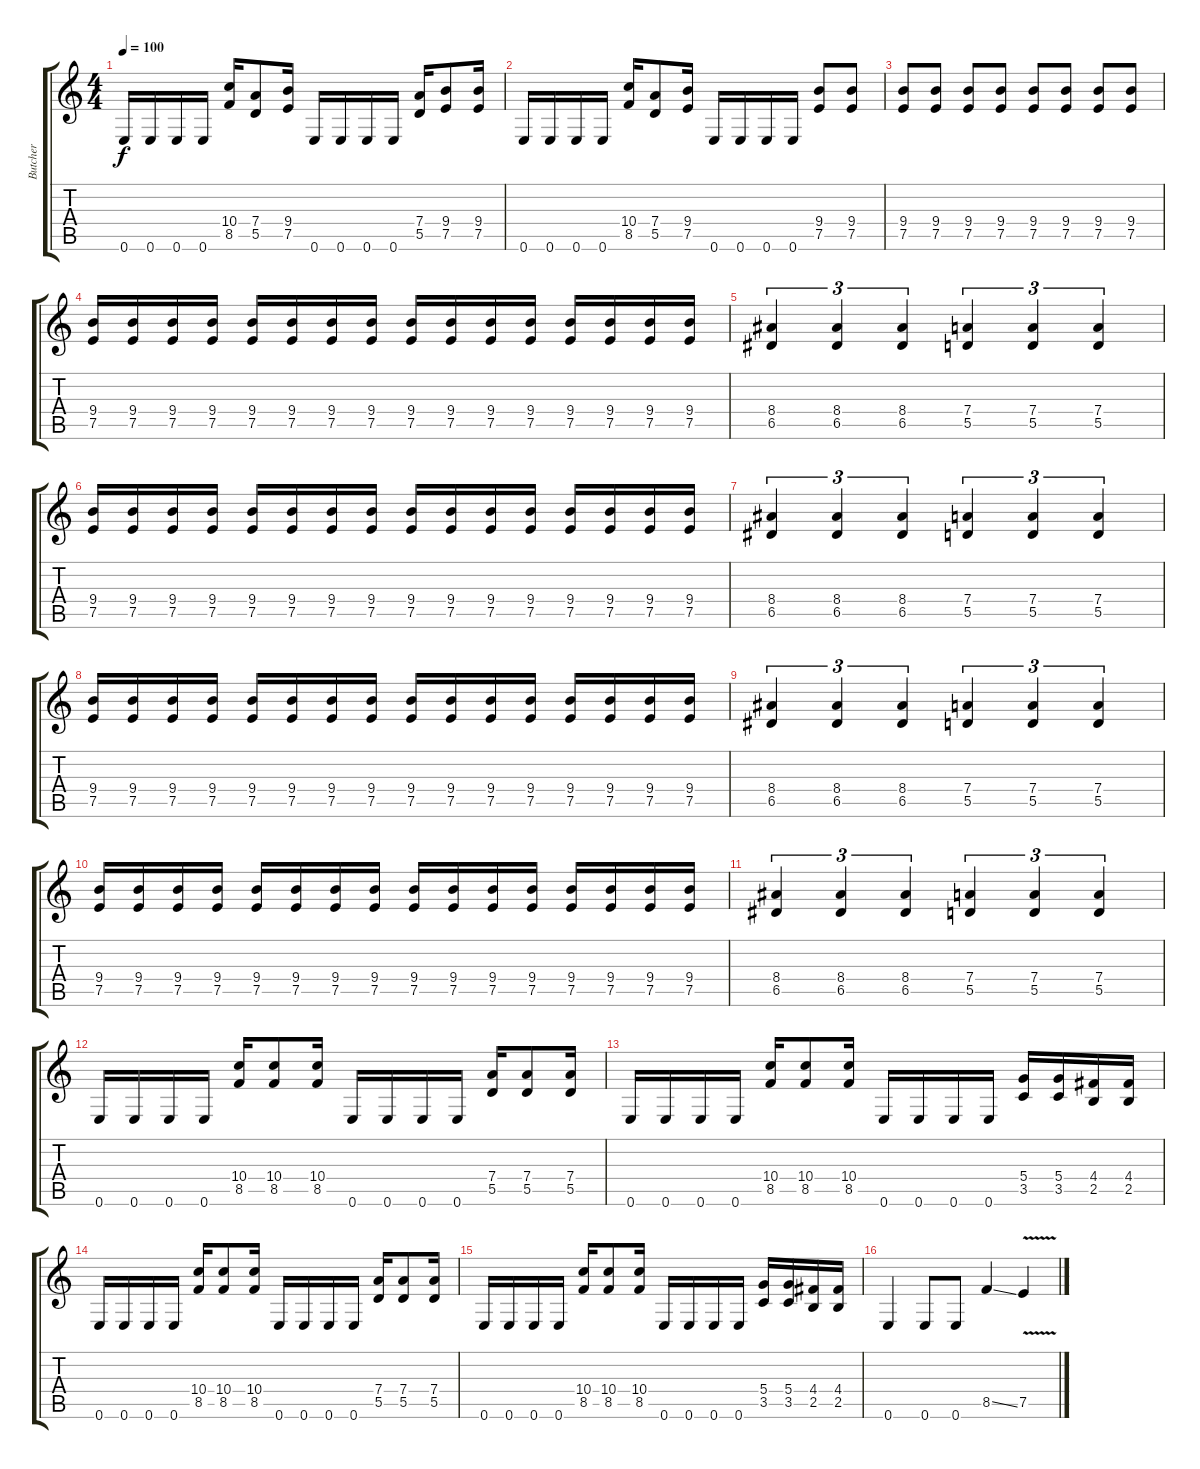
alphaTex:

\track ("Butcher " "Butcher ") {instrument distortionguitar}
\staff {score tabs}
\tuning (E4 B3 G3 D3 A2 E2) {hide}
\ts (4 4)
\tempo 100
\clef g2
\ks c
0.6.16{dy f} 0.6.16 0.6.16 0.6.16 (10.4 8.5).16 (7.4 5.5).8 (9.4 7.5).16 0.6.16 0.6.16 0.6.16 0.6.16 (7.4 5.5).16 (9.4 7.5).8 (9.4 7.5).16 |
0.6.16 0.6.16 0.6.16 0.6.16 (10.4 8.5).16 (7.4 5.5).8 (9.4 7.5).16 0.6.16 0.6.16 0.6.16 0.6.16 (9.4 7.5).8 (9.4 7.5).8 |
(9.4 7.5).8 (9.4 7.5).8 (9.4 7.5).8 (9.4 7.5).8 (9.4 7.5).8 (9.4 7.5).8 (9.4 7.5).8 (9.4 7.5).8 |
(9.4 7.5).16 (9.4 7.5).16 (9.4 7.5).16 (9.4 7.5).16 (9.4 7.5).16 (9.4 7.5).16 (9.4 7.5).16 (9.4 7.5).16 (9.4 7.5).16 (9.4 7.5).16 (9.4 7.5).16 (9.4 7.5).16 (9.4 7.5).16 (9.4 7.5).16 (9.4 7.5).16 (9.4 7.5).16 |
(8.4 6.5).4{tu (3 2)} (8.4 6.5).4{tu (3 2)} (8.4 6.5).4{tu (3 2)} (7.4 5.5).4{tu (3 2)} (7.4 5.5).4{tu (3 2)} (7.4 5.5).4{tu (3 2)} |
(9.4 7.5).16 (9.4 7.5).16 (9.4 7.5).16 (9.4 7.5).16 (9.4 7.5).16 (9.4 7.5).16 (9.4 7.5).16 (9.4 7.5).16 (9.4 7.5).16 (9.4 7.5).16 (9.4 7.5).16 (9.4 7.5).16 (9.4 7.5).16 (9.4 7.5).16 (9.4 7.5).16 (9.4 7.5).16 |
(8.4 6.5).4{tu (3 2)} (8.4 6.5).4{tu (3 2)} (8.4 6.5).4{tu (3 2)} (7.4 5.5).4{tu (3 2)} (7.4 5.5).4{tu (3 2)} (7.4 5.5).4{tu (3 2)} |
(9.4 7.5).16 (9.4 7.5).16 (9.4 7.5).16 (9.4 7.5).16 (9.4 7.5).16 (9.4 7.5).16 (9.4 7.5).16 (9.4 7.5).16 (9.4 7.5).16 (9.4 7.5).16 (9.4 7.5).16 (9.4 7.5).16 (9.4 7.5).16 (9.4 7.5).16 (9.4 7.5).16 (9.4 7.5).16 |
(8.4 6.5).4{tu (3 2)} (8.4 6.5).4{tu (3 2)} (8.4 6.5).4{tu (3 2)} (7.4 5.5).4{tu (3 2)} (7.4 5.5).4{tu (3 2)} (7.4 5.5).4{tu (3 2)} |
(9.4 7.5).16 (9.4 7.5).16 (9.4 7.5).16 (9.4 7.5).16 (9.4 7.5).16 (9.4 7.5).16 (9.4 7.5).16 (9.4 7.5).16 (9.4 7.5).16 (9.4 7.5).16 (9.4 7.5).16 (9.4 7.5).16 (9.4 7.5).16 (9.4 7.5).16 (9.4 7.5).16 (9.4 7.5).16 |
(8.4 6.5).4{tu (3 2)} (8.4 6.5).4{tu (3 2)} (8.4 6.5).4{tu (3 2)} (7.4 5.5).4{tu (3 2)} (7.4 5.5).4{tu (3 2)} (7.4 5.5).4{tu (3 2)} |
0.6.16 0.6.16 0.6.16 0.6.16 (10.4 8.5).16 (10.4 8.5).8 (10.4 8.5).16 0.6.16 0.6.16 0.6.16 0.6.16 (7.4 5.5).16 (7.4 5.5).8 (7.4 5.5).16 |
0.6.16 0.6.16 0.6.16 0.6.16 (10.4 8.5).16 (10.4 8.5).8 (10.4 8.5).16 0.6.16 0.6.16 0.6.16 0.6.16 (5.4 3.5).16 (5.4 3.5).16 (4.4 2.5).16 (4.4 2.5).16 |
0.6.16 0.6.16 0.6.16 0.6.16 (10.4 8.5).16 (10.4 8.5).8 (10.4 8.5).16 0.6.16 0.6.16 0.6.16 0.6.16 (7.4 5.5).16 (7.4 5.5).8 (7.4 5.5).16 |
0.6.16 0.6.16 0.6.16 0.6.16 (10.4 8.5).16 (10.4 8.5).8 (10.4 8.5).16 0.6.16 0.6.16 0.6.16 0.6.16 (5.4 3.5).16 (5.4 3.5).16 (4.4 2.5).16 (4.4 2.5).16 |
0.6.4 0.6.8 0.6.8 8.5{ss}.4 7.5{v}.4
